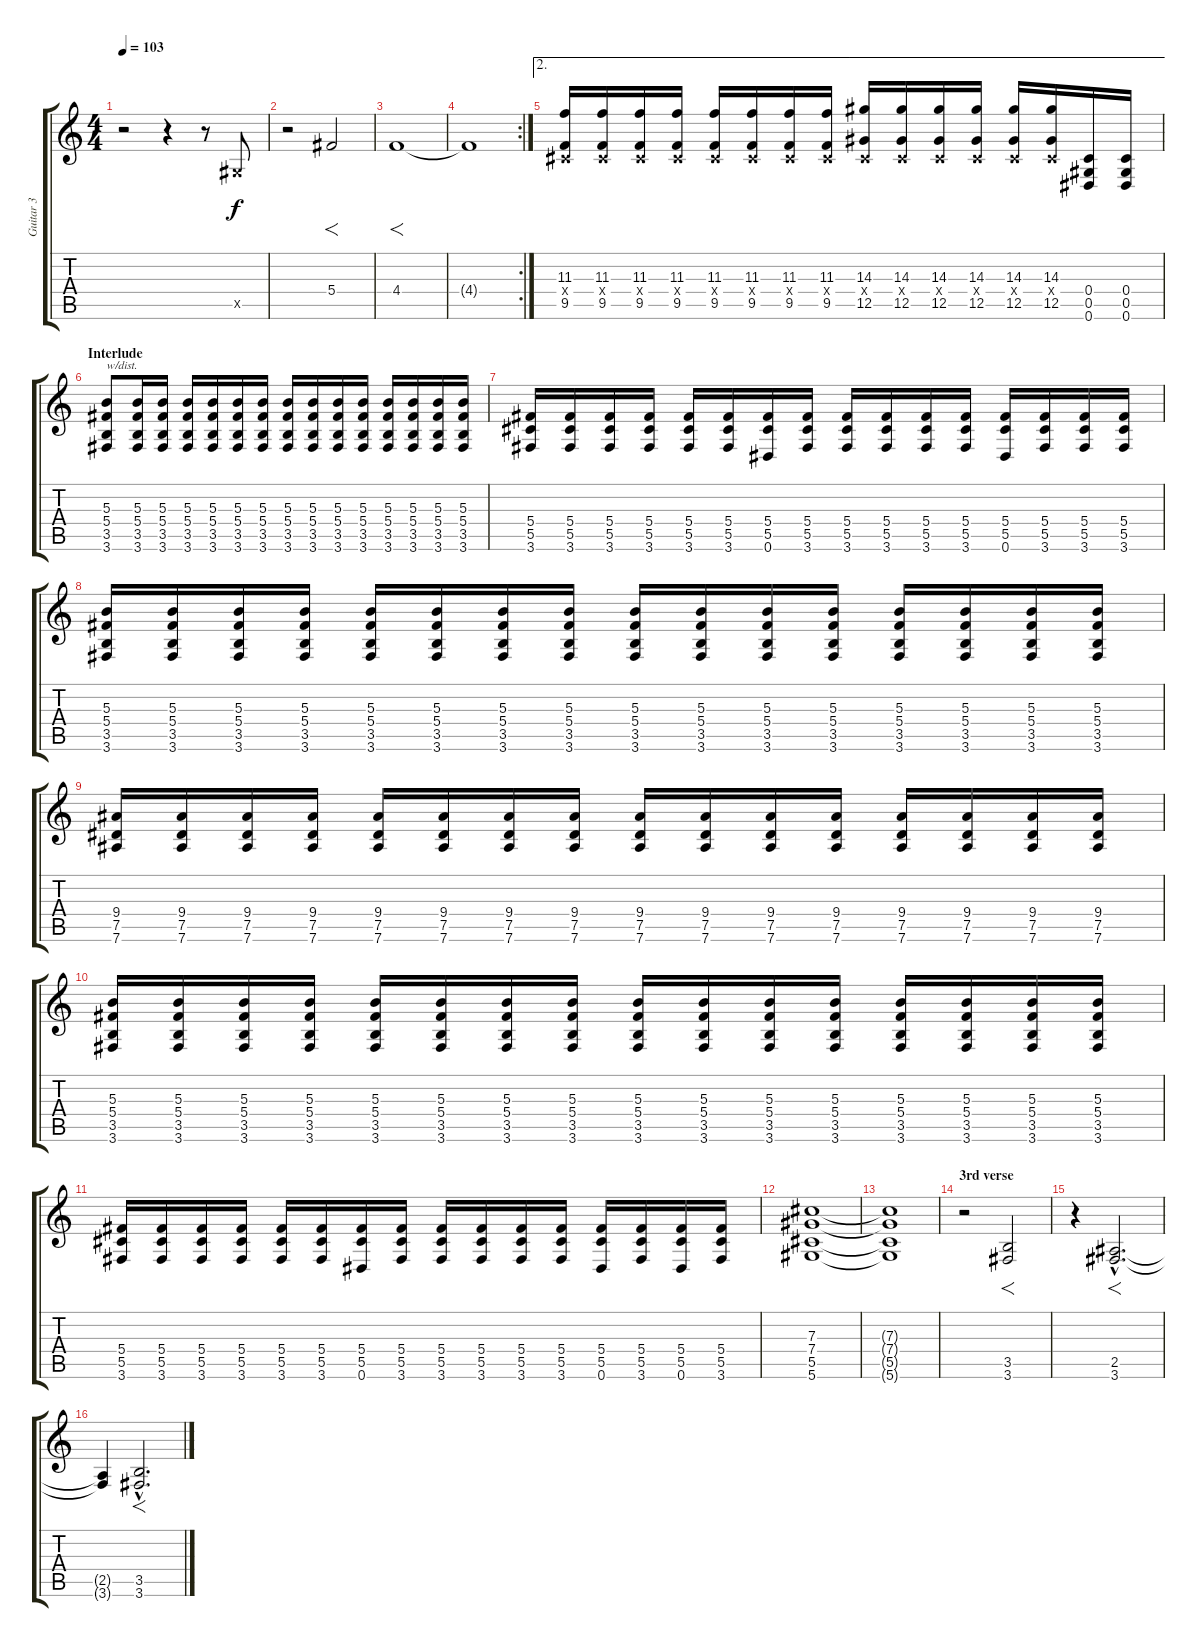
\track ("Guitar 3" "Guitar 3") {instrument distortionguitar}
\staff {score tabs}
\tuning (Eb4 Bb3 Gb3 Db3 Ab2 Eb2) {hide}
\ts (4 4)
\tempo 103
\clef g2
\ks c
r.2{dy f} r.4 r.8 0.5{x}.8 |
r.2 5.4.2{f} |
4.4.1{f} |
\rc 2
4.4{t}.1 |
\ae 2
(11.3 0.4{x} 9.5).16 (11.3 0.4{x} 9.5).16 (11.3 0.4{x} 9.5).16 (11.3 0.4{x} 9.5).16 (11.3 0.4{x} 9.5).16 (11.3 0.4{x} 9.5).16 (11.3 0.4{x} 9.5).16 (11.3 0.4{x} 9.5).16 (14.3 0.4{x} 12.5).16 (14.3 0.4{x} 12.5).16 (14.3 0.4{x} 12.5).16 (14.3 0.4{x} 12.5).16 (14.3 0.4{x} 12.5).16 (14.3 0.4{x} 12.5).16 (0.4 0.5 0.6).16 (0.4 0.5 0.6).16 |
\section ("" "Interlude")
(5.3 5.4 3.5 3.6).8{txt "w/dist."} (5.3 5.4 3.5 3.6).16 (5.3 5.4 3.5 3.6).16 (5.3 5.4 3.5 3.6).16 (5.3 5.4 3.5 3.6).16 (5.3 5.4 3.5 3.6).16 (5.3 5.4 3.5 3.6).16 (5.3 5.4 3.5 3.6).16 (5.3 5.4 3.5 3.6).16 (5.3 5.4 3.5 3.6).16 (5.3 5.4 3.5 3.6).16 (5.3 5.4 3.5 3.6).16 (5.3 5.4 3.5 3.6).16 (5.3 5.4 3.5 3.6).16 (5.3 5.4 3.5 3.6).16 |
(5.4 5.5 3.6).16 (5.4 5.5 3.6).16 (5.4 5.5 3.6).16 (5.4 5.5 3.6).16 (5.4 5.5 3.6).16 (5.4 5.5 3.6).16 (5.4 5.5 0.6).16 (5.4 5.5 3.6).16 (5.4 5.5 3.6).16 (5.4 5.5 3.6).16 (5.4 5.5 3.6).16 (5.4 5.5 3.6).16 (5.4 5.5 0.6).16 (5.4 5.5 3.6).16 (5.4 5.5 3.6).16 (5.4 5.5 3.6).16 |
(5.3 5.4 3.5 3.6).16 (5.3 5.4 3.5 3.6).16 (5.3 5.4 3.5 3.6).16 (5.3 5.4 3.5 3.6).16 (5.3 5.4 3.5 3.6).16 (5.3 5.4 3.5 3.6).16 (5.3 5.4 3.5 3.6).16 (5.3 5.4 3.5 3.6).16 (5.3 5.4 3.5 3.6).16 (5.3 5.4 3.5 3.6).16 (5.3 5.4 3.5 3.6).16 (5.3 5.4 3.5 3.6).16 (5.3 5.4 3.5 3.6).16 (5.3 5.4 3.5 3.6).16 (5.3 5.4 3.5 3.6).16 (5.3 5.4 3.5 3.6).16 |
(9.4 7.5 7.6).16 (9.4 7.5 7.6).16 (9.4 7.5 7.6).16 (9.4 7.5 7.6).16 (9.4 7.5 7.6).16 (9.4 7.5 7.6).16 (9.4 7.5 7.6).16 (9.4 7.5 7.6).16 (9.4 7.5 7.6).16 (9.4 7.5 7.6).16 (9.4 7.5 7.6).16 (9.4 7.5 7.6).16 (9.4 7.5 7.6).16 (9.4 7.5 7.6).16 (9.4 7.5 7.6).16 (9.4 7.5 7.6).16 |
(5.3 5.4 3.5 3.6).16 (5.3 5.4 3.5 3.6).16 (5.3 5.4 3.5 3.6).16 (5.3 5.4 3.5 3.6).16 (5.3 5.4 3.5 3.6).16 (5.3 5.4 3.5 3.6).16 (5.3 5.4 3.5 3.6).16 (5.3 5.4 3.5 3.6).16 (5.3 5.4 3.5 3.6).16 (5.3 5.4 3.5 3.6).16 (5.3 5.4 3.5 3.6).16 (5.3 5.4 3.5 3.6).16 (5.3 5.4 3.5 3.6).16 (5.3 5.4 3.5 3.6).16 (5.3 5.4 3.5 3.6).16 (5.3 5.4 3.5 3.6).16 |
(5.4 5.5 3.6).16 (5.4 5.5 3.6).16 (5.4 5.5 3.6).16 (5.4 5.5 3.6).16 (5.4 5.5 3.6).16 (5.4 5.5 3.6).16 (5.4 5.5 0.6).16 (5.4 5.5 3.6).16 (5.4 5.5 3.6).16 (5.4 5.5 3.6).16 (5.4 5.5 3.6).16 (5.4 5.5 3.6).16 (5.4 5.5 0.6).16 (5.4 5.5 3.6).16 (5.4 5.5 0.6).16 (5.4 5.5 3.6).16 |
(7.3 7.4 5.5 5.6).1 |
(7.3{t} 7.4{t} 5.5{t} 5.6{t}).1 |
\section ("" "3rd verse")
r.2 (3.5 3.6).2{f} |
r.4 (2.5{hac} 3.6{hac}).2{f d} |
(2.5{t} 3.6{t}).4 (3.5{hac} 3.6{hac}).2{f d}
